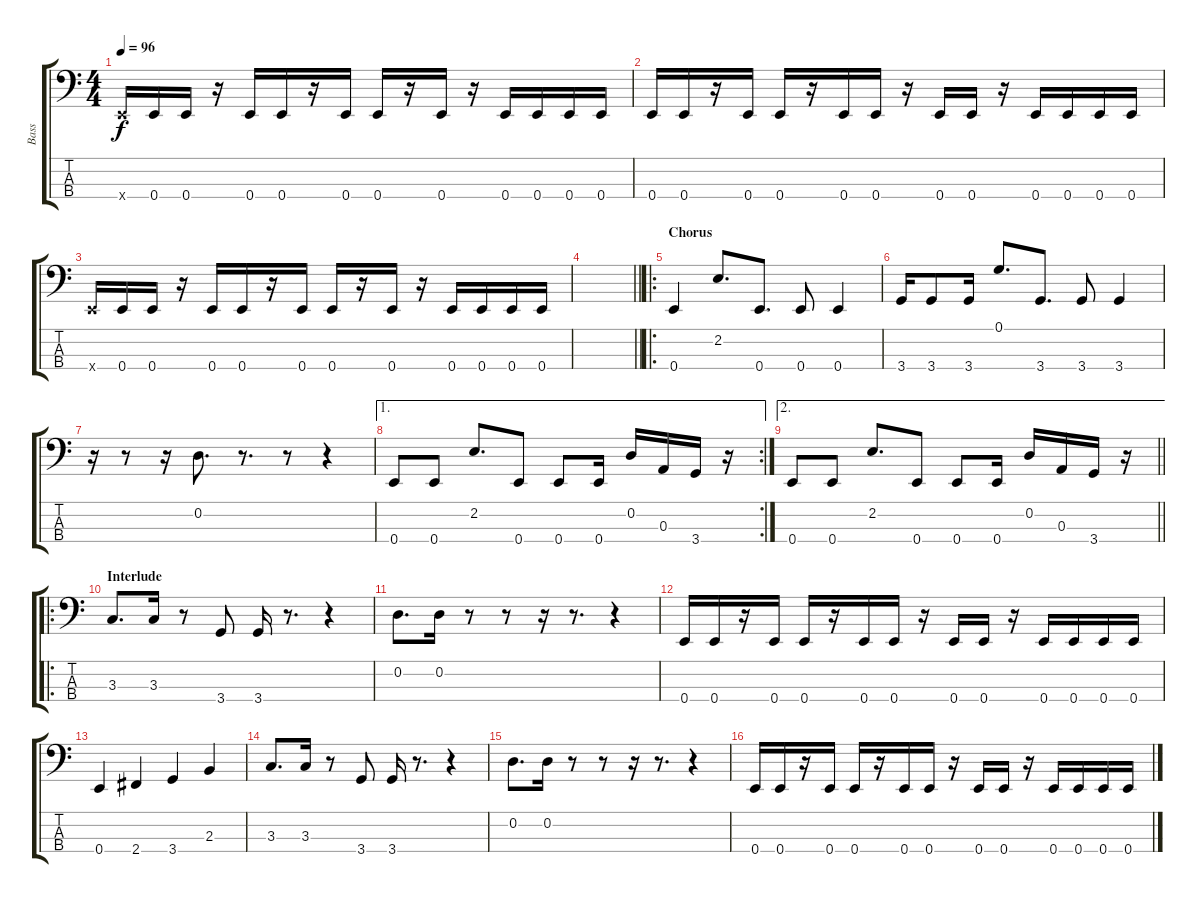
\track ("Bass" "Bass") {instrument electricbassfinger}
\staff {score tabs}
\tuning (G2 D2 A1 E1) {hide}
\ts (4 4)
\tempo 96
\clef f4
\ks c
0.4{x}.16{dy f} 0.4.16 0.4.16 r.16 0.4.16 0.4.16 r.16 0.4.16 0.4.16 r.16 0.4.16 r.16 0.4.16 0.4.16 0.4.16 0.4.16 |
0.4.16 0.4.16 r.16 0.4.16 0.4.16 r.16 0.4.16 0.4.16 r.16 0.4.16 0.4.16 r.16 0.4.16 0.4.16 0.4.16 0.4.16 |
0.4{x}.16 0.4.16 0.4.16 r.16 0.4.16 0.4.16 r.16 0.4.16 0.4.16 r.16 0.4.16 r.16 0.4.16 0.4.16 0.4.16 0.4.16 |
\barLineRight lightlight
|
\ro
\section ("" "Chorus")
0.4.4 2.2.8{d} 0.4.8{d} 0.4.8 0.4.4 |
3.4.16 3.4.8 3.4.16 0.1.8{d} 3.4.8{d} 3.4.8 3.4.4 |
r.16 r.8 r.16 0.2.8{d} r.8{d} r.8 r.4 |
\ae 1
\rc 2
0.4.8 0.4.8 2.2.8{d} 0.4.8 0.4.8 0.4.16 0.2.16 0.3.16 3.4.16 r.16 |
\ae 2
\barLineRight lightlight
0.4.8 0.4.8 2.2.8{d} 0.4.8 0.4.8 0.4.16 0.2.16 0.3.16 3.4.16 r.16 |
\ro
\section ("" "Interlude")
3.3.8{d} 3.3.16 r.8 3.4.8 3.4.16 r.8{d} r.4 |
0.2.8{d} 0.2.16 r.8 r.8 r.16 r.8{d} r.4 |
0.4.16 0.4.16 r.16 0.4.16 0.4.16 r.16 0.4.16 0.4.16 r.16 0.4.16 0.4.16 r.16 0.4.16 0.4.16 0.4.16 0.4.16 |
0.4.4 2.4.4 3.4.4 2.3.4 |
3.3.8{d} 3.3.16 r.8 3.4.8 3.4.16 r.8{d} r.4 |
0.2.8{d} 0.2.16 r.8 r.8 r.16 r.8{d} r.4 |
0.4.16 0.4.16 r.16 0.4.16 0.4.16 r.16 0.4.16 0.4.16 r.16 0.4.16 0.4.16 r.16 0.4.16 0.4.16 0.4.16 0.4.16
